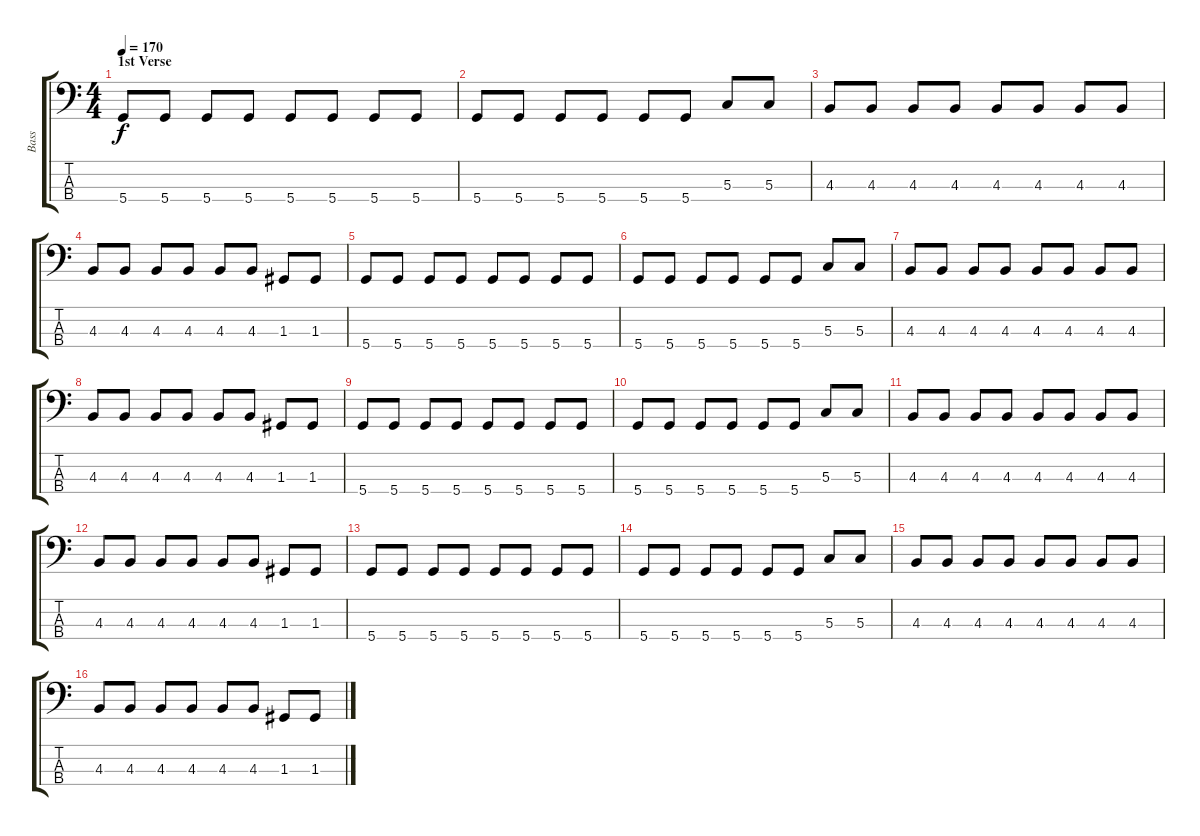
\track ("Bass" "Bass") {instrument electricbasspick}
\staff {score tabs}
\tuning (F2 C2 G1 D1) {hide}
\ts (4 4)
\section ("" "1st Verse")
\tempo 170
\clef f4
\ks c
5.4.8{dy f} 5.4.8 5.4.8 5.4.8 5.4.8 5.4.8 5.4.8 5.4.8 |
5.4.8 5.4.8 5.4.8 5.4.8 5.4.8 5.4.8 5.3.8 5.3.8 |
4.3.8 4.3.8 4.3.8 4.3.8 4.3.8 4.3.8 4.3.8 4.3.8 |
4.3.8 4.3.8 4.3.8 4.3.8 4.3.8 4.3.8 1.3.8 1.3.8 |
5.4.8 5.4.8 5.4.8 5.4.8 5.4.8 5.4.8 5.4.8 5.4.8 |
5.4.8 5.4.8 5.4.8 5.4.8 5.4.8 5.4.8 5.3.8 5.3.8 |
4.3.8 4.3.8 4.3.8 4.3.8 4.3.8 4.3.8 4.3.8 4.3.8 |
4.3.8 4.3.8 4.3.8 4.3.8 4.3.8 4.3.8 1.3.8 1.3.8 |
5.4.8 5.4.8 5.4.8 5.4.8 5.4.8 5.4.8 5.4.8 5.4.8 |
5.4.8 5.4.8 5.4.8 5.4.8 5.4.8 5.4.8 5.3.8 5.3.8 |
4.3.8 4.3.8 4.3.8 4.3.8 4.3.8 4.3.8 4.3.8 4.3.8 |
4.3.8 4.3.8 4.3.8 4.3.8 4.3.8 4.3.8 1.3.8 1.3.8 |
5.4.8 5.4.8 5.4.8 5.4.8 5.4.8 5.4.8 5.4.8 5.4.8 |
5.4.8 5.4.8 5.4.8 5.4.8 5.4.8 5.4.8 5.3.8 5.3.8 |
4.3.8 4.3.8 4.3.8 4.3.8 4.3.8 4.3.8 4.3.8 4.3.8 |
4.3.8 4.3.8 4.3.8 4.3.8 4.3.8 4.3.8 1.3.8 1.3.8
